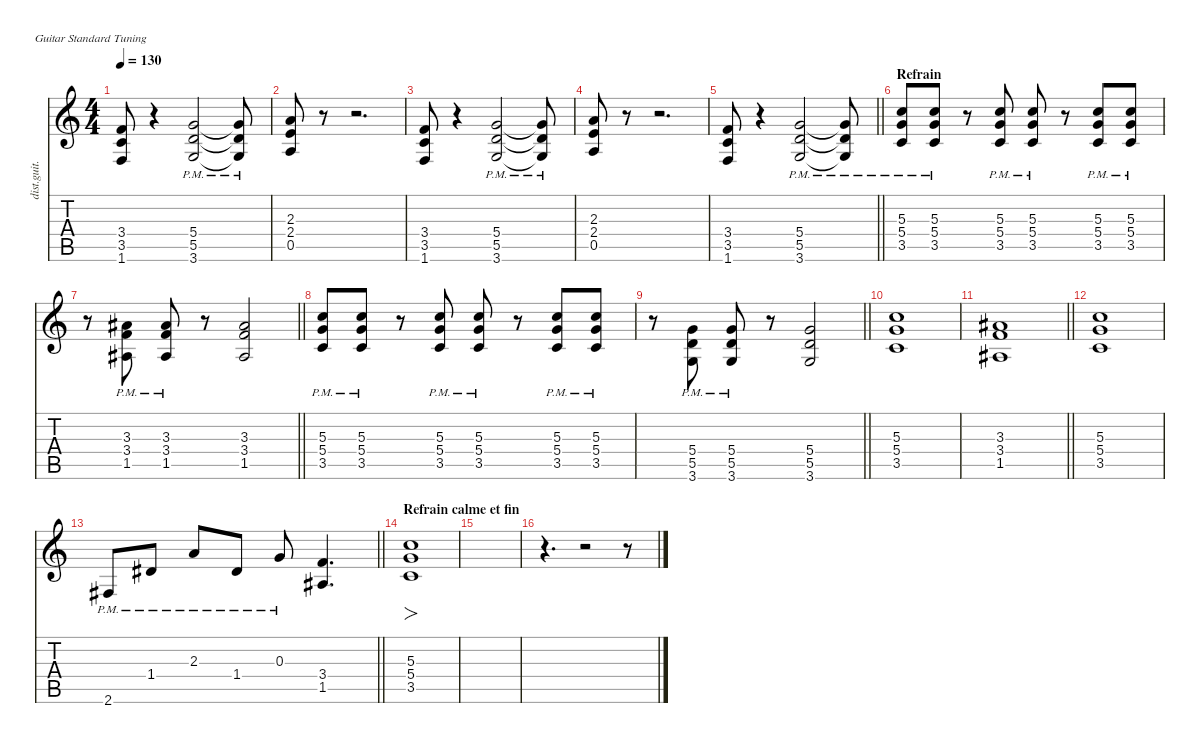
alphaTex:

\defaultSystemsLayout 4
\hideDynamics
\bracketExtendMode nobrackets
\track ("Hichem" "dist.guit.") {instrument distortionguitar}
\staff {score tabs}
\tuning (E4 B3 G3 D3 A2 E2)
\ts (4 4)
\tempo 130
\clef g2
\ks c
(1.6 3.5 3.4).8{dy mf beam Up} r.4{beam Up} (5.4 5.5 3.6{pm}).2{dy f beam Up} (5.4{t} 5.5{t} 3.6{pm t}).8{beam Up} |
(2.3 2.4 0.5).8{beam Up} r.8{beam Up} r.2{d beam Up} |
(1.6 3.5 3.4).8{dy mf beam Up} r.4{beam Up} (5.4 5.5 3.6{pm}).2{dy f beam Up} (5.4{t} 5.5{t} 3.6{pm t}).8{beam Up} |
(2.3 2.4 0.5).8{beam Up} r.8{beam Up} r.2{d beam Up} |
\barLineRight lightlight
(1.6 3.5 3.4).8{dy mf beam Up} r.4{beam Up} (5.4 5.5 3.6{pm}).2{dy f beam Up} (5.4{t} 5.5{t} 3.6{pm t}).8{beam Up} |
\section ("" "Refrain")
(5.3{pm} 5.4{pm} 3.5{pm}).8{beam Up} (5.3{pm} 5.4{pm} 3.5{pm}).8{beam Up} r.8{beam Up} (5.3{pm} 5.4{pm} 3.5{pm}).8{beam Up} (5.3{pm} 5.4{pm} 3.5{pm}).8{beam Up} r.8{beam Up} (5.3{pm} 5.4{pm} 3.5{pm}).8{beam Up} (5.3{pm} 5.4{pm} 3.5{pm}).8{beam Up} |
\barLineRight lightlight
r.8{beam Down} (3.3{acc #} 3.4{pm} 1.5{pm acc #}).8{beam Up} (3.3{acc #} 3.4{pm} 1.5{pm acc #}).8{beam Up} r.8{beam Up} (3.3{acc #} 3.4 1.5{acc #}).2{beam Up} |
(5.3{pm} 5.4{pm} 3.5{pm}).8{beam Up} (5.3{pm} 5.4{pm} 3.5{pm}).8{beam Up} r.8{beam Up} (5.3{pm} 5.4{pm} 3.5{pm}).8{beam Up} (5.3{pm} 5.4{pm} 3.5{pm}).8{beam Up} r.8{beam Up} (5.3{pm} 5.4{pm} 3.5{pm}).8{beam Up} (5.3{pm} 5.4{pm} 3.5{pm}).8{beam Up} |
\barLineRight lightlight
r.8{beam Down} (5.4{pm} 5.5{pm} 3.6).8{beam Up} (5.4{pm} 5.5{pm} 3.6).8{beam Up} r.8{beam Up} (5.4 5.5 3.6).2{beam Up} |
(5.3 5.4 3.5).1{beam Up} |
\barLineRight lightlight
(3.3{acc #} 3.4 1.5{acc #}).1{beam Up} |
(5.3 5.4 3.5).1{beam Up} |
\barLineRight lightlight
2.6{pm acc #}.8{beam Up} 1.4{pm acc #}.8{beam Up} 2.3{pm}.8{beam Up} 1.4{pm acc #}.8{beam Up} 0.3{pm}.8{beam Up} (3.4 1.5{acc #}).4{d beam Up} |
\section ("" "Refrain calme et fin")
(5.3 5.4 3.5).1{fo beam Up} |
|
r.4{d beam Down} r.2{beam Down} r.8{beam Down}
